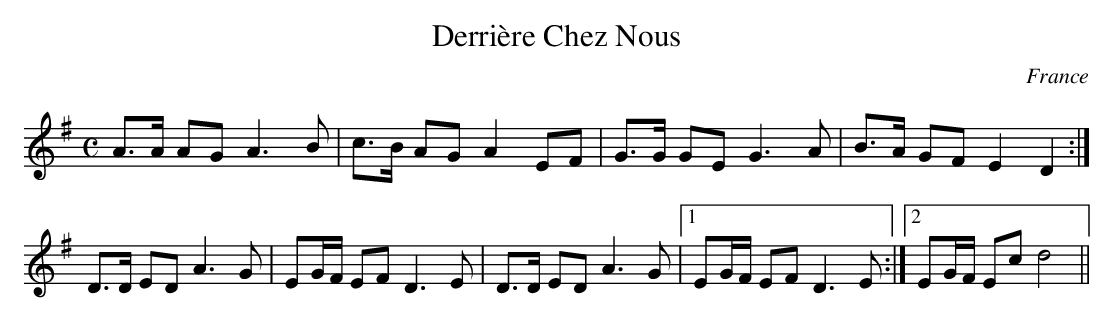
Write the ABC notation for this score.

X:1
T:Derri\`ere Chez Nous
M:C
O:France
K:G
A>A AG A3B|c>B AG A2EF|G>G GEG3A|B>A GF E2D2:|
D>D ED A3G|EG/2F/2 EFD3E|D>D EDA3G\
|1 EG/2F/2 EFD3E:|2 EG/2F/2 Ecd4||
